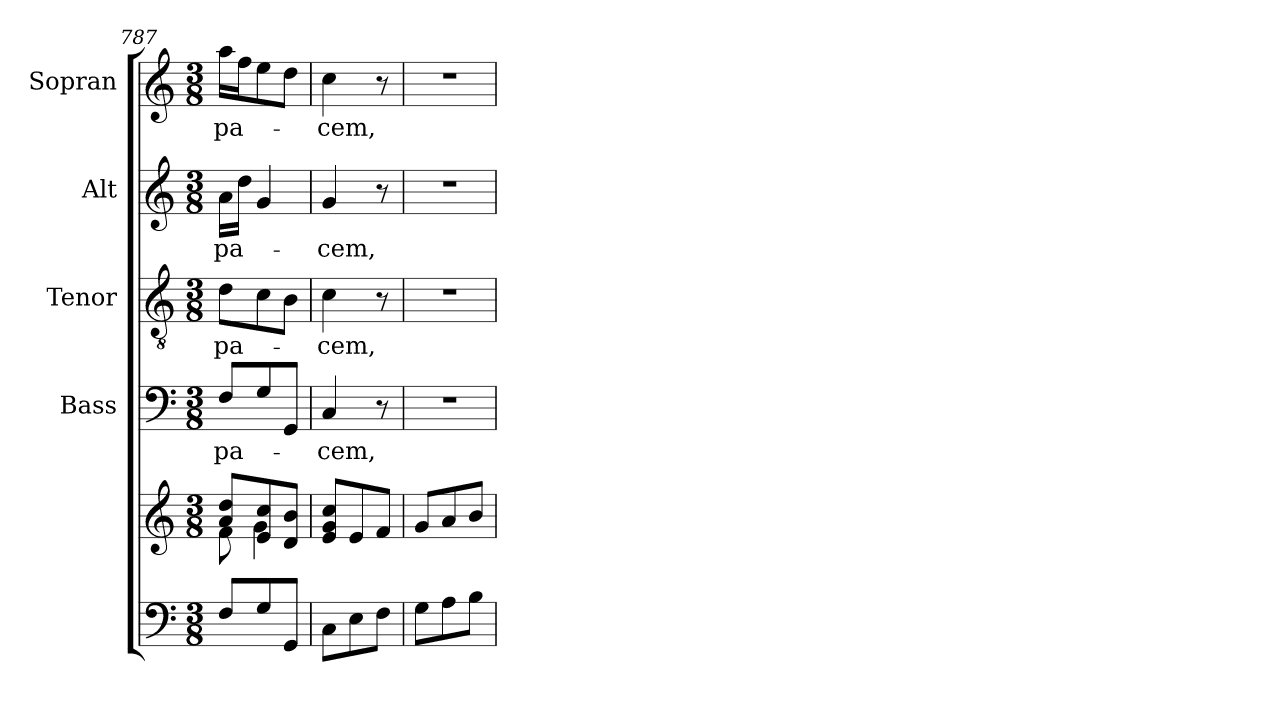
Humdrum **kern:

**kern	**kern	**kern	**text	**kern	**text	**kern	**text	**kern	**text
*part5	*part5	*part4	*part4	*part3	*part3	*part2	*part2	*part1	*part1
*staff6	*staff5	*staff4	*staff4	*staff3	*staff3	*staff2	*staff2	*staff1	*staff1
*	*	*I"Bass	*	*I"Tenor	*	*I"Alt	*	*I"Sopran	*
*	*	*I'B.	*	*I'T.	*	*I'A.	*	*I'S.	*
*clefF4	*clefG2	*clefF4	*	*clefGv2	*	*clefG2	*	*clefG2	*
*k[]	*k[]	*k[]	*	*k[]	*	*k[]	*	*k[]	*
*C:	*C:	*C:	*	*C:	*	*C:	*	*C:	*
*M3/8	*M3/8	*M3/8	*	*M3/8	*	*M3/8	*	*M3/8	*
=787	=787	=787	=787	=787	=787	=787	=787	=787	=787
*	*^	*	*	*	*	*	*	*	*
!	!	!	!	!LO:LY:b	!	!LO:LY:b	!	!LO:LY:b	!	!LO:LY:b
8F/L	8a/ 8dd/L	8f\	8F/L	pa-	8d\L	pa-	16a\LL	pa-	16aa\LL	pa-
.	.	.	.	.	.	.	16dd\JJ	.	16ff\J	.
8G/	8e/ 8cc/	4g\	8G/	.	8c\	.	4g/	.	8ee\	.
8GG/J	8d/ 8b/J	.	8GG/J	.	8B\J	.	.	.	8dd\J	.
*	*v	*v	*	*	*	*	*	*	*	*
=788	=788	=788	=788	=788	=788	=788	=788	=788	=788
!	!	!	!LO:LY:b	!	!LO:LY:b	!	!LO:LY:b	!	!LO:LY:b
8C\L	8e/ 8g/ 8cc/L	4C/	-cem,	4c\	-cem,	4g/	-cem,	4cc\	-cem,
8E\	8e/	.	.	.	.	.	.	.	.
8F\J	8f/J	8r	.	8r	.	8r	.	8r	.
=789	=789	=789	=789	=789	=789	=789	=789	=789	=789
8G\L	8g/L	4.r	.	4.r	.	4.r	.	4.r	.
8A\	8a/	.	.	.	.	.	.	.	.
8B\J	8b/J	.	.	.	.	.	.	.	.
=	=	=	=	=	=	=	=	=	=
*-	*-	*-	*-	*-	*-	*-	*-	*-	*-
